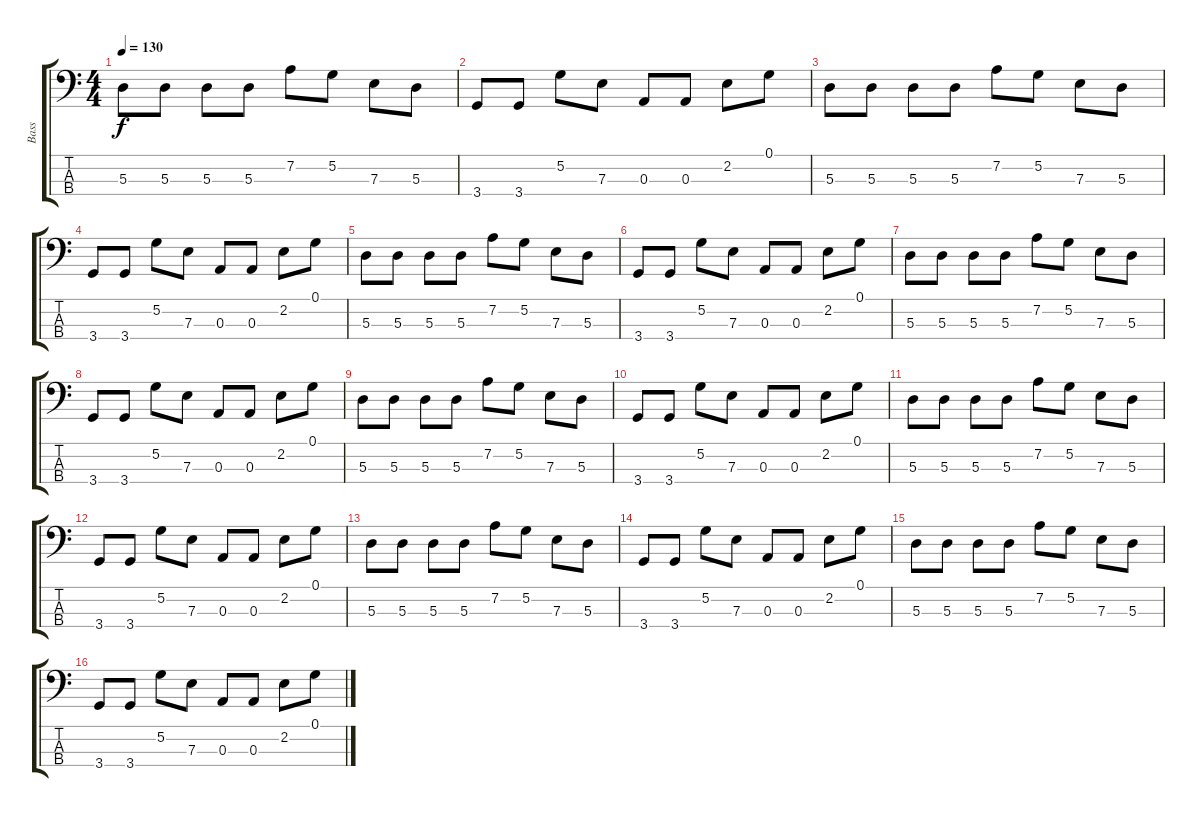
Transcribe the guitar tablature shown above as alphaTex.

\track ("Bass" "Bass") {instrument acousticbass}
\staff {score tabs}
\tuning (G2 D2 A1 E1) {hide}
\ts (4 4)
\tempo 130
\clef f4
\ks c
5.3.8{dy f} 5.3.8 5.3.8 5.3.8 7.2.8 5.2.8 7.3.8 5.3.8 |
3.4.8 3.4.8 5.2.8 7.3.8 0.3.8 0.3.8 2.2.8 0.1.8 |
5.3.8 5.3.8 5.3.8 5.3.8 7.2.8 5.2.8 7.3.8 5.3.8 |
3.4.8 3.4.8 5.2.8 7.3.8 0.3.8 0.3.8 2.2.8 0.1.8 |
5.3.8 5.3.8 5.3.8 5.3.8 7.2.8 5.2.8 7.3.8 5.3.8 |
3.4.8 3.4.8 5.2.8 7.3.8 0.3.8 0.3.8 2.2.8 0.1.8 |
5.3.8 5.3.8 5.3.8 5.3.8 7.2.8 5.2.8 7.3.8 5.3.8 |
3.4.8 3.4.8 5.2.8 7.3.8 0.3.8 0.3.8 2.2.8 0.1.8 |
5.3.8 5.3.8 5.3.8 5.3.8 7.2.8 5.2.8 7.3.8 5.3.8 |
3.4.8 3.4.8 5.2.8 7.3.8 0.3.8 0.3.8 2.2.8 0.1.8 |
5.3.8 5.3.8 5.3.8 5.3.8 7.2.8 5.2.8 7.3.8 5.3.8 |
3.4.8 3.4.8 5.2.8 7.3.8 0.3.8 0.3.8 2.2.8 0.1.8 |
5.3.8 5.3.8 5.3.8 5.3.8 7.2.8 5.2.8 7.3.8 5.3.8 |
3.4.8 3.4.8 5.2.8 7.3.8 0.3.8 0.3.8 2.2.8 0.1.8 |
5.3.8 5.3.8 5.3.8 5.3.8 7.2.8 5.2.8 7.3.8 5.3.8 |
3.4.8 3.4.8 5.2.8 7.3.8 0.3.8 0.3.8 2.2.8 0.1.8
